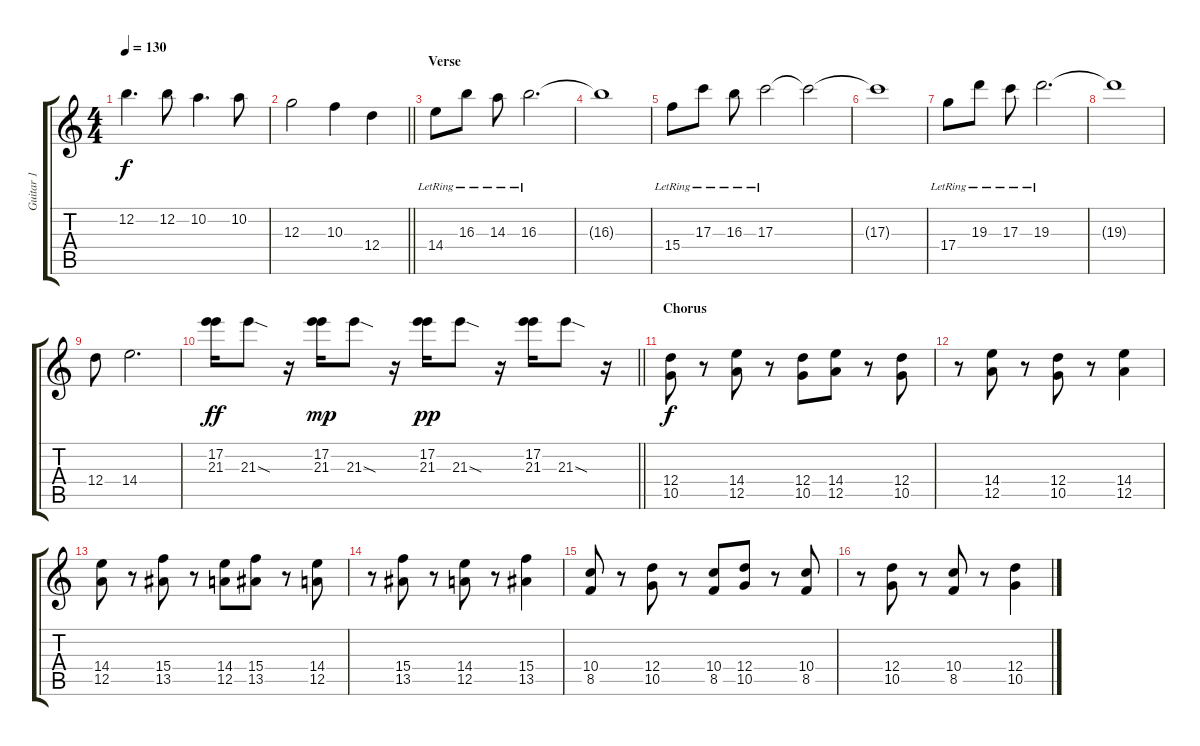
\track ("Guitar 1" "Guitar 1") {instrument overdrivenguitar}
\staff {score tabs}
\tuning (E4 B3 G3 D3 A2 E2) {hide}
\ts (4 4)
\tempo 130
\clef g2
\ks c
12.2.4{d dy f} 12.2.8 10.2.4{d} 10.2.8 |
\barLineRight lightlight
12.3.2 10.3.4 12.4.4 |
\section ("" "Verse ")
14.4{lr}.8{volume 12 instrument overdrivenguitar} 16.3{lr}.8 14.3{lr}.8 16.3{lr}.2{d} |
16.3{t}.1 |
15.4{lr}.8 17.3{lr}.8 16.3{lr}.8 17.3{lr}.2 17.3{t}.2 |
17.3{t}.1 |
17.4{lr}.8 19.3{lr}.8 17.3{lr}.8 19.3{lr}.2{d} |
19.3{t}.1 |
12.4.8 14.4.2{d} |
\barLineRight lightlight
(17.2 21.3).16{dy ff} 21.3{sod}.8 r.16 (17.2 21.3).16{dy mp} 21.3{sod}.8 r.16 (17.2 21.3).16{dy pp} 21.3{sod}.8 r.16 (17.2 21.3).16 21.3{sod}.8 r.16 |
\section ("" "Chorus")
(12.4 10.5).8{dy f volume 12 balance 4} r.8 (14.4 12.5).8 r.8 (12.4 10.5).8 (14.4 12.5).8 r.8 (12.4 10.5).8 |
r.8 (14.4 12.5).8 r.8 (12.4 10.5).8 r.8 (14.4 12.5).4 |
(14.4 12.5).8 r.8 (15.4 13.5).8 r.8 (14.4 12.5).8 (15.4 13.5).8 r.8 (14.4 12.5).8 |
r.8 (15.4 13.5).8 r.8 (14.4 12.5).8 r.8 (15.4 13.5).4 |
(10.4 8.5).8 r.8 (12.4 10.5).8 r.8 (10.4 8.5).8 (12.4 10.5).8 r.8 (10.4 8.5).8 |
r.8 (12.4 10.5).8 r.8 (10.4 8.5).8 r.8 (12.4 10.5).4
